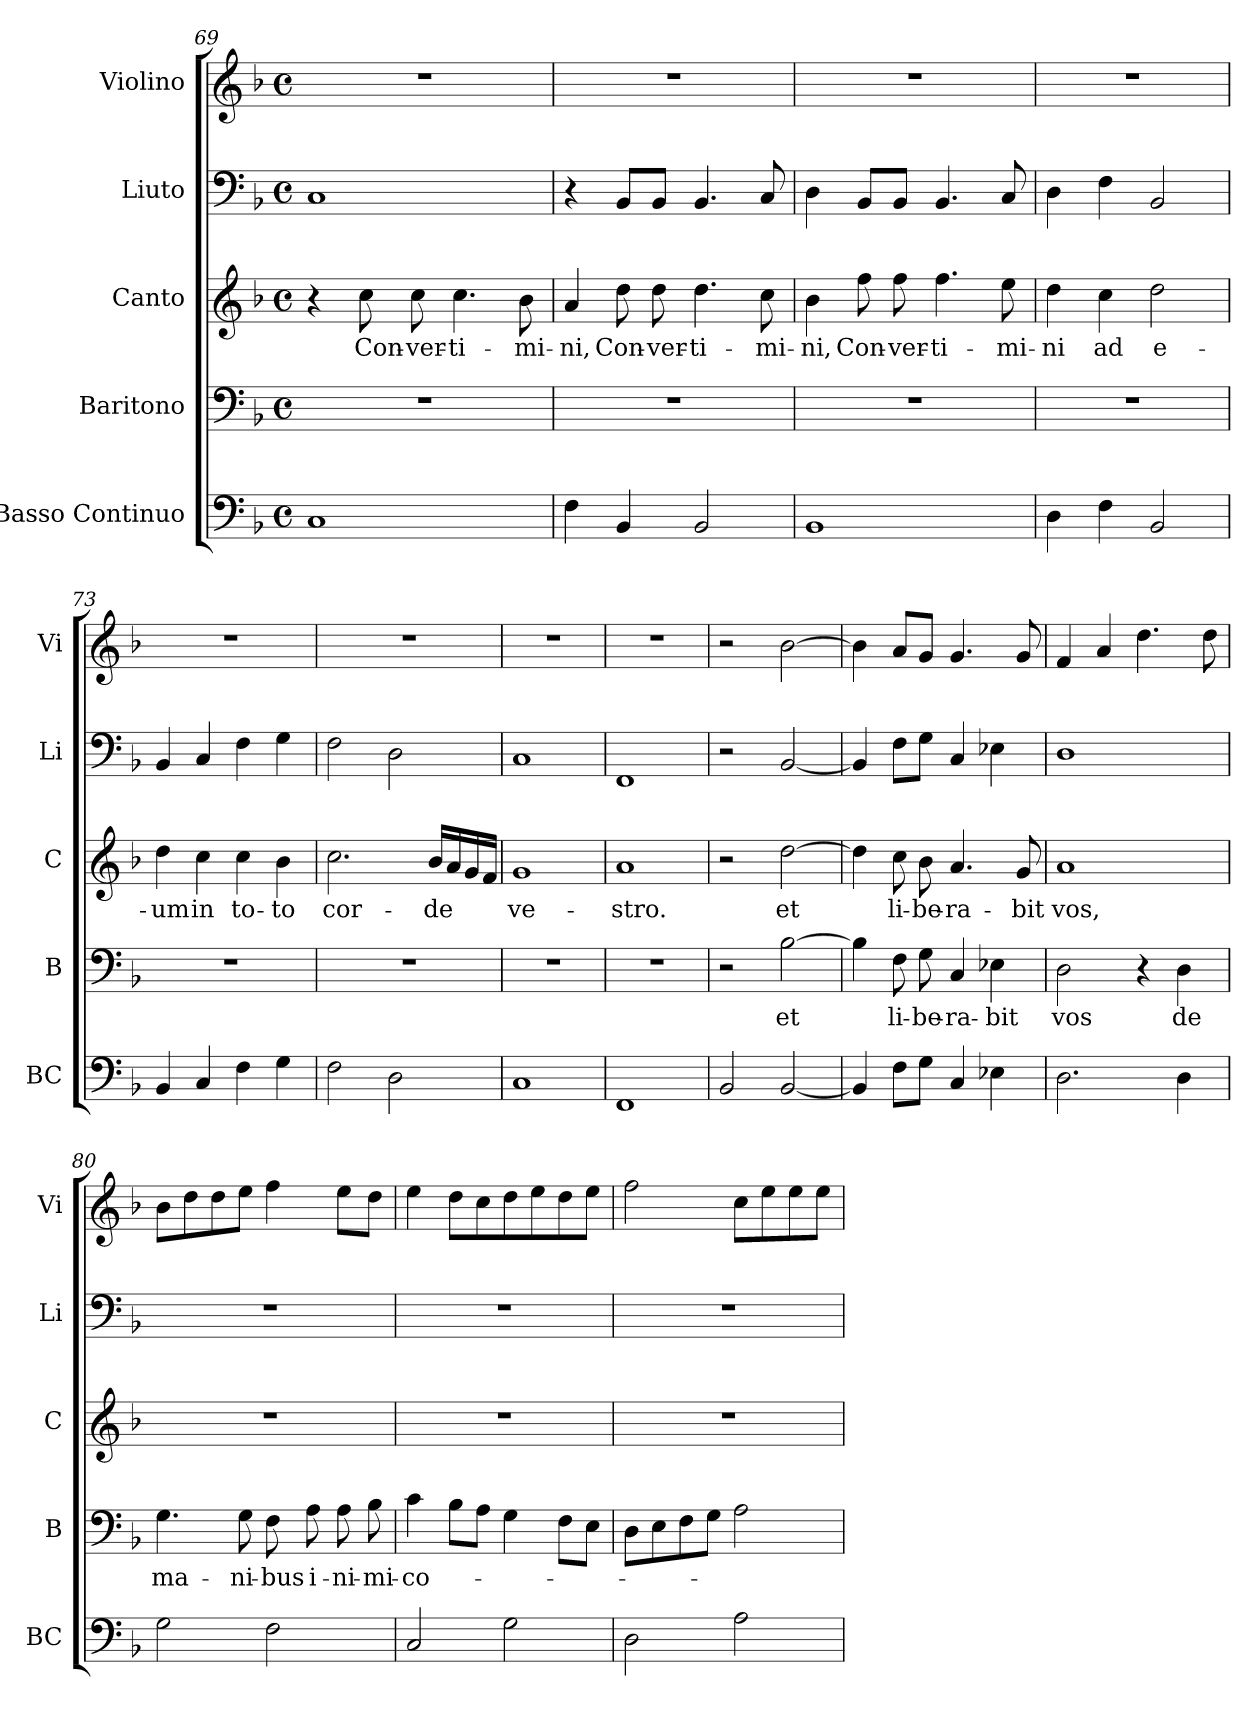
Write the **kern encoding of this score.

**kern	**kern	**text	**kern	**text	**kern	**kern
*part5	*part4	*part4	*part3	*part3	*part2	*part1
*staff5	*staff4	*staff4	*staff3	*staff3	*staff2	*staff1
*I"Basso Continuo	*I"Baritono	*	*I"Canto	*	*I"Liuto	*I"Violino
*I'BC	*I'B	*	*I'C	*	*I'Li	*I'Vi
*clefF4	*clefF4	*	*clefG2	*	*clefF4	*clefG2
*k[b-]	*k[b-]	*	*k[b-]	*	*k[b-]	*k[b-]
*F:	*F:	*	*F:	*	*F:	*F:
*M4/4	*M4/4	*	*M4/4	*	*M4/4	*M4/4
*met(c)	*met(c)	*	*met(c)	*	*met(c)	*met(c)
=69	=69	=69	=69	=69	=69	=69
1C	1r	.	4r	.	1C	1r
!	!	!	!	!LO:LY:b	!	!
.	.	.	8cc\	Con-	.	.
!	!	!	!	!LO:LY:b	!	!
.	.	.	8cc\	-ver-	.	.
!	!	!	!	!LO:LY:b	!	!
.	.	.	4.cc\	-ti-	.	.
!	!	!	!	!LO:LY:b	!	!
.	.	.	8b-\	-mi-	.	.
=70	=70	=70	=70	=70	=70	=70
!	!	!	!	!LO:LY:b	!	!
4F\	1r	.	4a/	-ni,	4r	1r
!	!	!	!	!LO:LY:b	!	!
4BB-/	.	.	8dd\	Con-	8BB-/L	.
!	!	!	!	!LO:LY:b	!	!
.	.	.	8dd\	-ver-	8BB-/J	.
!	!	!	!	!LO:LY:b	!	!
2BB-/	.	.	4.dd\	-ti-	4.BB-/	.
!	!	!	!	!LO:LY:b	!	!
.	.	.	8cc\	-mi-	8C/	.
=71	=71	=71	=71	=71	=71	=71
!	!	!	!	!LO:LY:b	!	!
1BB-	1r	.	4b-\	-ni,	4D\	1r
!	!	!	!	!LO:LY:b	!	!
.	.	.	8ff\	Con-	8BB-/L	.
!	!	!	!	!LO:LY:b	!	!
.	.	.	8ff\	-ver-	8BB-/J	.
!	!	!	!	!LO:LY:b	!	!
.	.	.	4.ff\	-ti-	4.BB-/	.
!	!	!	!	!LO:LY:b	!	!
.	.	.	8ee\	-mi-	8C/	.
=72	=72	=72	=72	=72	=72	=72
!	!	!	!	!LO:LY:b	!	!
4D\	1r	.	4dd\	-ni	4D\	1r
!	!	!	!	!LO:LY:b	!	!
4F\	.	.	4cc\	ad	4F\	.
!	!	!	!	!LO:LY:b	!	!
2BB-/	.	.	2dd\	e-	2BB-/	.
!!LO:LB:g=z
=73	=73	=73	=73	=73	=73	=73
!	!	!	!	!LO:LY:b	!	!
4BB-/	1r	.	4dd\	-um	4BB-/	1r
!	!	!	!	!LO:LY:b	!	!
4C/	.	.	4cc\	in	4C/	.
!	!	!	!	!LO:LY:b	!	!
4F\	.	.	4cc\	to-	4F\	.
!	!	!	!	!LO:LY:b	!	!
4G\	.	.	4b-\	-to	4G\	.
=74	=74	=74	=74	=74	=74	=74
!	!	!	!	!LO:LY:b	!	!
2F\	1r	.	2.cc\	cor-	2F\	1r
2D\	.	.	.	.	2D\	.
!	!	!	!	!LO:LY:b	!	!
.	.	.	16b-/LL	-de	.	.
.	.	.	16a/	.	.	.
.	.	.	16g/	.	.	.
.	.	.	16f/JJ	.	.	.
=75	=75	=75	=75	=75	=75	=75
!	!	!	!	!LO:LY:b	!	!
1C	1r	.	1g	ve-	1C	1r
=76	=76	=76	=76	=76	=76	=76
!	!	!	!	!LO:LY:b	!	!
1FF	1r	.	1a	-stro.	1FF	1r
=77	=77	=77	=77	=77	=77	=77
2BB-/	2r	.	2r	.	2r	2r
!	!	!LO:LY:b	!	!LO:LY:b	!	!
[2BB-/	[2B-\	et	[2dd\	et	[2BB-/	[2b-\
=78	=78	=78	=78	=78	=78	=78
4BB-/]	4B-\]	.	4dd\]	.	4BB-/]	4b-\]
!	!	!LO:LY:b	!	!LO:LY:b	!	!
8F\L	8F\	li-	8cc\	li-	8F\L	8a/L
!	!	!LO:LY:b	!	!LO:LY:b	!	!
8G\J	8G\	-be-	8b-\	-be-	8G\J	8g/J
!	!	!LO:LY:b	!	!LO:LY:b	!	!
4C/	4C/	-ra-	4.a/	-ra-	4C/	4.g/
!	!	!LO:LY:b	!	!	!	!
4E-X\	4E-X\	-bit	.	.	4E-X\	.
!	!	!	!	!LO:LY:b	!	!
.	.	.	8g/	-bit	.	8g/
=79	=79	=79	=79	=79	=79	=79
!	!	!LO:LY:b	!	!LO:LY:b	!	!
2.D\	2D\	vos	1a	vos,	1D	4f/
.	.	.	.	.	.	4a/
.	4r	.	.	.	.	4.dd\
!	!	!LO:LY:b	!	!	!	!
4D\	4D\	de	.	.	.	.
.	.	.	.	.	.	8dd\
!!LO:LB:g=z
=80	=80	=80	=80	=80	=80	=80
!	!	!LO:LY:b	!	!	!	!
2G\	4.G\	ma-	1r	.	1r	8b-\L
.	.	.	.	.	.	8dd\
.	.	.	.	.	.	8dd\
!	!	!LO:LY:b	!	!	!	!
.	8G\	-ni-	.	.	.	8ee\J
!	!	!LO:LY:b	!	!	!	!
2F\	8F\	-bus	.	.	.	4ff\
!	!	!LO:LY:b	!	!	!	!
.	8A\	i-	.	.	.	.
!	!	!LO:LY:b	!	!	!	!
.	8A\	-ni-	.	.	.	8ee\L
!	!	!LO:LY:b	!	!	!	!
.	8B-\	-mi-	.	.	.	8dd\J
=81	=81	=81	=81	=81	=81	=81
!	!	!LO:LY:b	!	!	!	!
2C/	4c\	-co-	1r	.	1r	4ee\
.	8B-\L	.	.	.	.	8dd\L
.	8A\J	.	.	.	.	8cc\
2G\	4G\	.	.	.	.	8dd\
.	.	.	.	.	.	8ee\
.	8F\L	.	.	.	.	8dd\
.	8E\J	.	.	.	.	8ee\J
=82	=82	=82	=82	=82	=82	=82
2D\	8D\L	.	1r	.	1r	2ff\
.	8E\	.	.	.	.	.
.	8F\	.	.	.	.	.
.	8G\J	.	.	.	.	.
2A\	2A\	.	.	.	.	8cc\L
.	.	.	.	.	.	8ee\
.	.	.	.	.	.	8ee\
.	.	.	.	.	.	8ee\J
=	=	=	=	=	=	=
*-	*-	*-	*-	*-	*-	*-
